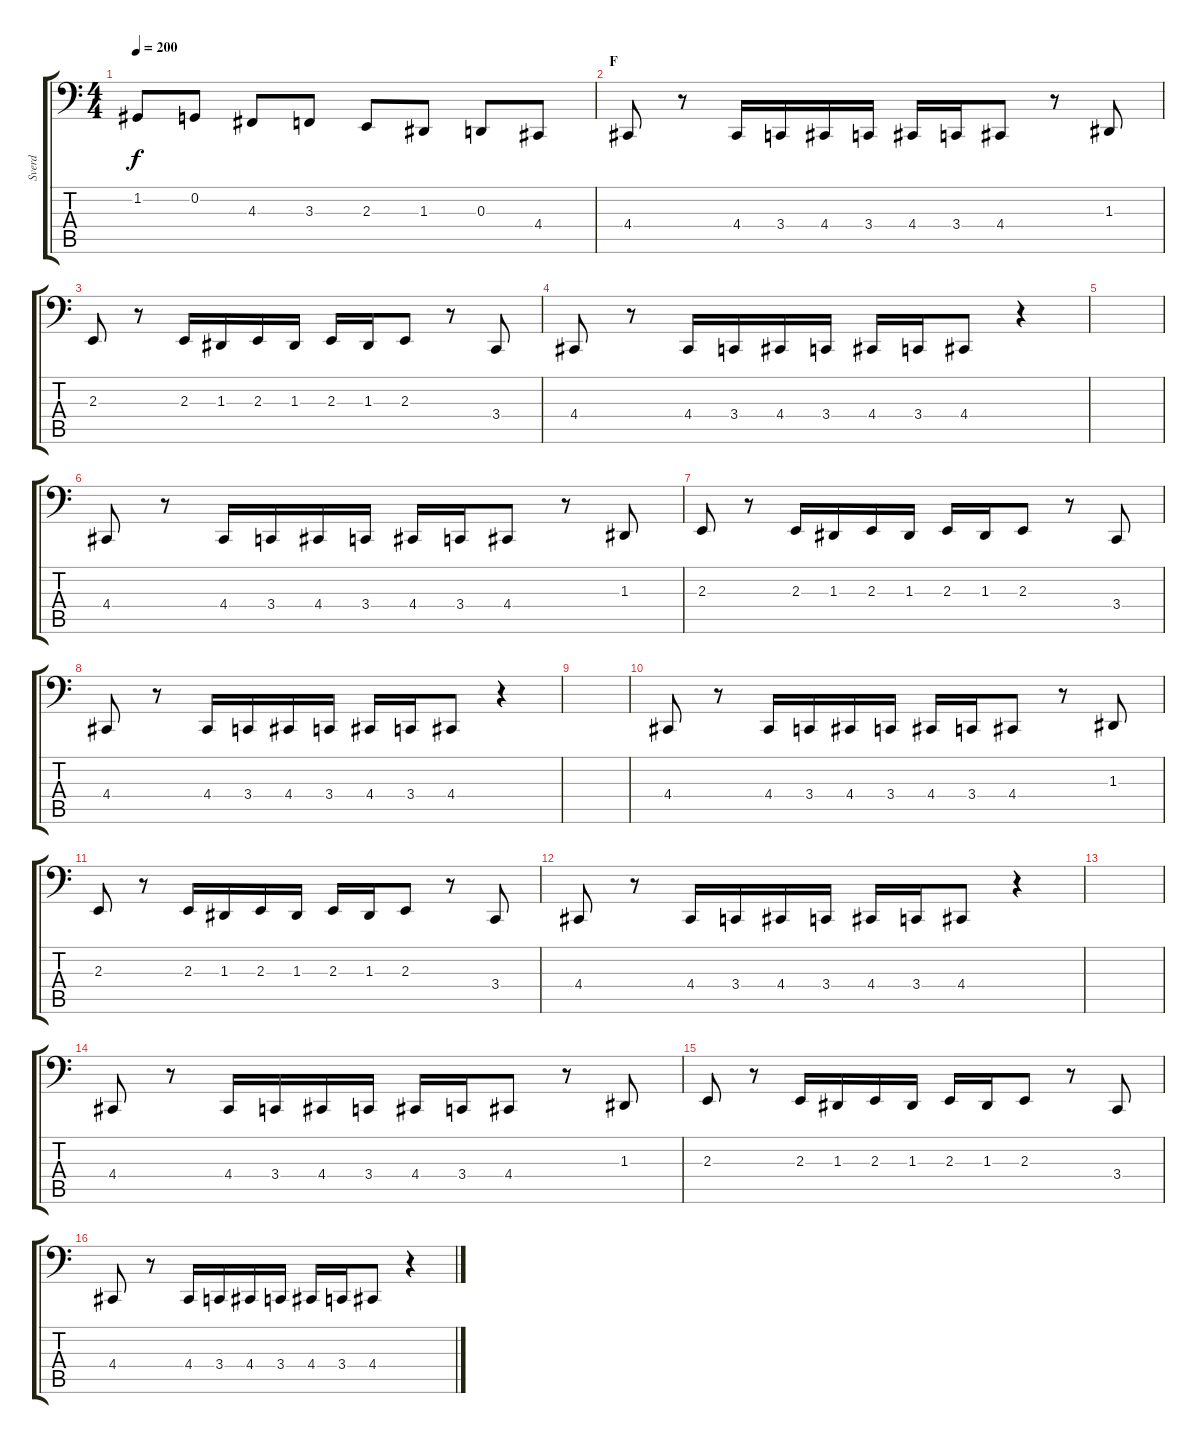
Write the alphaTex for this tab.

\track ("Sverd" "Sverd") {instrument stringensemble1}
\staff {score tabs}
\tuning (C3 G2 D2 A1 E1 B0) {hide}
\ts (4 4)
\tempo 200
\clef f4
\ks c
1.2.8{dy f} 0.2.8 4.3.8 3.3.8 2.3.8 1.3.8 0.3.8 4.4.8 |
\section ("" "F")
4.4.8 r.8 4.4.16 3.4.16 4.4.16 3.4.16 4.4.16 3.4.16 4.4.8 r.8 1.3.8 |
2.3.8 r.8 2.3.16 1.3.16 2.3.16 1.3.16 2.3.16 1.3.16 2.3.8 r.8 3.4.8 |
4.4.8 r.8 4.4.16 3.4.16 4.4.16 3.4.16 4.4.16 3.4.16 4.4.8 r.4 |
|
4.4.8 r.8 4.4.16 3.4.16 4.4.16 3.4.16 4.4.16 3.4.16 4.4.8 r.8 1.3.8 |
2.3.8 r.8 2.3.16 1.3.16 2.3.16 1.3.16 2.3.16 1.3.16 2.3.8 r.8 3.4.8 |
4.4.8 r.8 4.4.16 3.4.16 4.4.16 3.4.16 4.4.16 3.4.16 4.4.8 r.4 |
|
4.4.8 r.8 4.4.16 3.4.16 4.4.16 3.4.16 4.4.16 3.4.16 4.4.8 r.8 1.3.8 |
2.3.8 r.8 2.3.16 1.3.16 2.3.16 1.3.16 2.3.16 1.3.16 2.3.8 r.8 3.4.8 |
4.4.8 r.8 4.4.16 3.4.16 4.4.16 3.4.16 4.4.16 3.4.16 4.4.8 r.4 |
|
4.4.8 r.8 4.4.16 3.4.16 4.4.16 3.4.16 4.4.16 3.4.16 4.4.8 r.8 1.3.8 |
2.3.8 r.8 2.3.16 1.3.16 2.3.16 1.3.16 2.3.16 1.3.16 2.3.8 r.8 3.4.8 |
4.4.8 r.8 4.4.16 3.4.16 4.4.16 3.4.16 4.4.16 3.4.16 4.4.8 r.4
